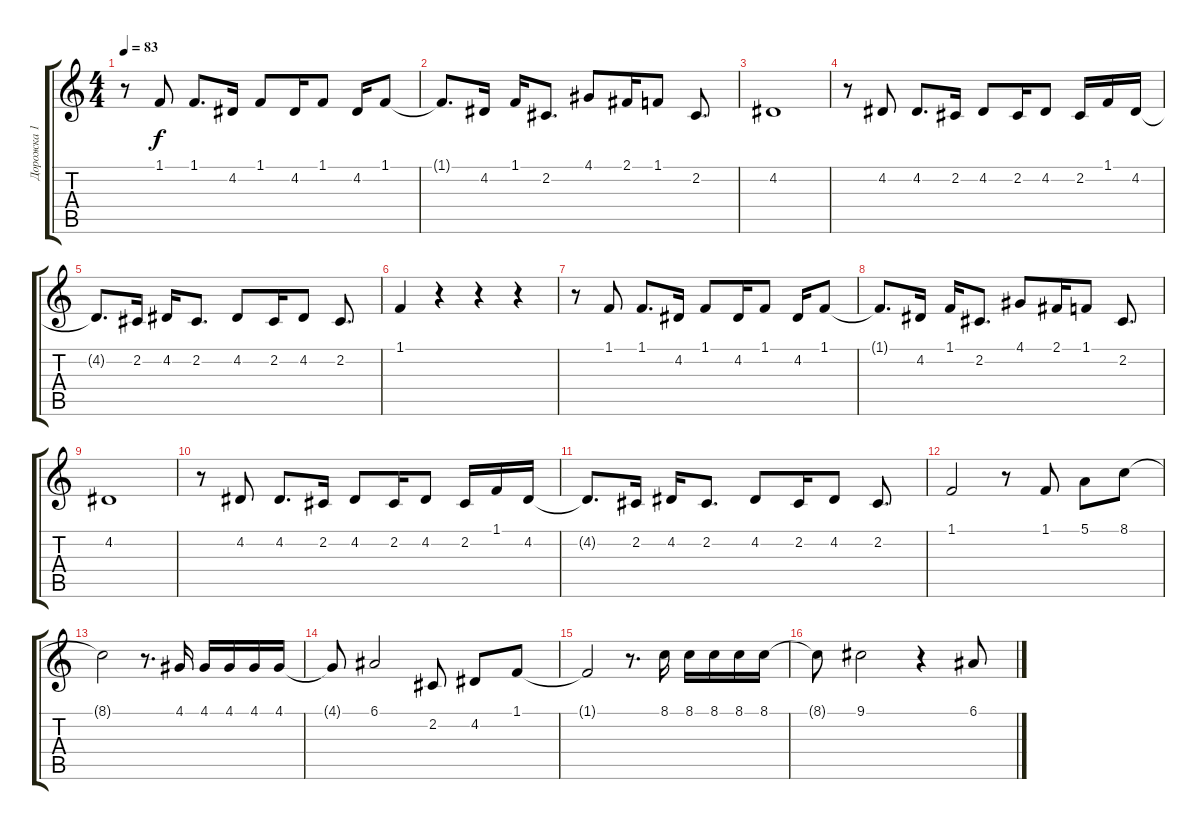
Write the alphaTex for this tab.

\track ("Дорожка 1" "Дорожка 1") {instrument electricgrandpiano}
\staff {score tabs}
\tuning (E4 B3 G3 D3 A2 E2) {hide}
\ts (4 4)
\tempo 83
\clef g2
\ks c
r.8{dy f} 1.1.8 1.1.8{d} 4.2.16 1.1.8 4.2.16 1.1.8 4.2.16 1.1.8 |
1.1{t}.8{d} 4.2.16 1.1.16 2.2.8{d} 4.1.8 2.1.16 1.1.8 2.2.8{d} |
4.2.1 |
r.8 4.2.8 4.2.8{d} 2.2.16 4.2.8 2.2.16 4.2.8 2.2.16 1.1.16 4.2.16 |
4.2{t}.8{d} 2.2.16 4.2.16 2.2.8{d} 4.2.8 2.2.16 4.2.8 2.2.8{d} |
1.1.4 r.4 r.4 r.4 |
r.8 1.1.8 1.1.8{d} 4.2.16 1.1.8 4.2.16 1.1.8 4.2.16 1.1.8 |
1.1{t}.8{d} 4.2.16 1.1.16 2.2.8{d} 4.1.8 2.1.16 1.1.8 2.2.8{d} |
4.2.1 |
r.8 4.2.8 4.2.8{d} 2.2.16 4.2.8 2.2.16 4.2.8 2.2.16 1.1.16 4.2.16 |
4.2{t}.8{d} 2.2.16 4.2.16 2.2.8{d} 4.2.8 2.2.16 4.2.8 2.2.8{d} |
1.1.2 r.8 1.1.8 5.1.8 8.1.8 |
8.1{t}.2 r.8{d} 4.1.16 4.1.16 4.1.16 4.1.16 4.1.16 |
4.1{t}.8 6.1.2 2.2.8 4.2.8 1.1.8 |
1.1{t}.2 r.8{d} 8.1.16 8.1.16 8.1.16 8.1.16 8.1.16 |
8.1{t}.8 9.1.2 r.4 6.1.8
